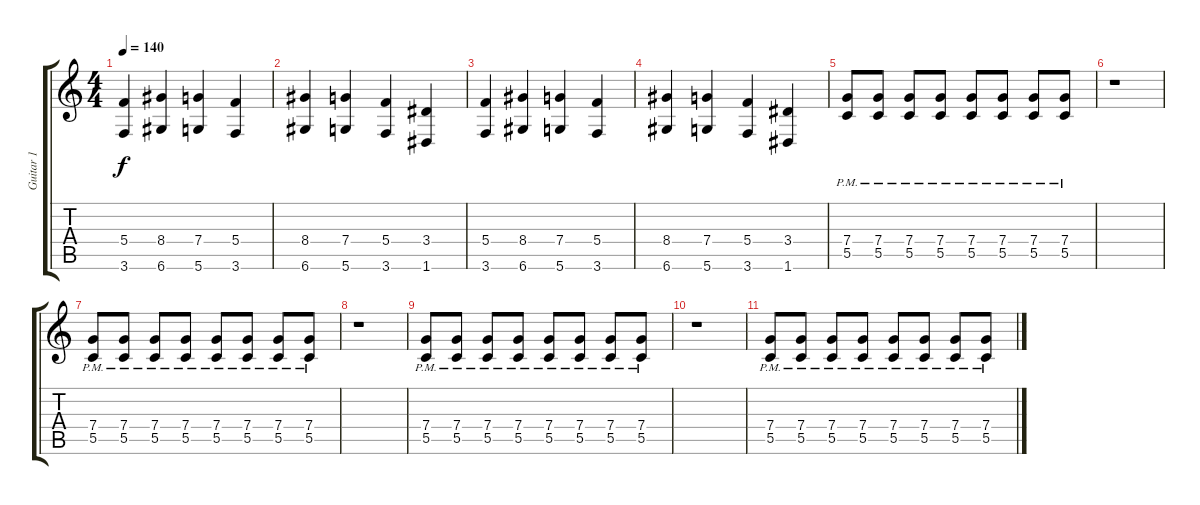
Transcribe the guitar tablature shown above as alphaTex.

\track ("Guitar 1" "Guitar 1") {instrument distortionguitar}
\staff {score tabs}
\tuning (D4 A3 F3 C3 G2 D2) {hide}
\ts (4 4)
\tempo 140
\clef g2
\ks c
(5.4 3.6).4{dy f} (8.4 6.6).4 (7.4 5.6).4 (5.4 3.6).4 |
(8.4 6.6).4 (7.4 5.6).4 (5.4 3.6).4 (3.4 1.6).4 |
(5.4 3.6).4 (8.4 6.6).4 (7.4 5.6).4 (5.4 3.6).4 |
(8.4 6.6).4 (7.4 5.6).4 (5.4 3.6).4 (3.4 1.6).4 |
(7.4{pm} 5.5{pm}).8 (7.4{pm} 5.5{pm}).8 (7.4{pm} 5.5{pm}).8 (7.4{pm} 5.5{pm}).8 (7.4{pm} 5.5{pm}).8 (7.4{pm} 5.5{pm}).8 (7.4{pm} 5.5{pm}).8 (7.4{pm} 5.5{pm}).8 |
r.1 |
(7.4{pm} 5.5{pm}).8 (7.4{pm} 5.5{pm}).8 (7.4{pm} 5.5{pm}).8 (7.4{pm} 5.5{pm}).8 (7.4{pm} 5.5{pm}).8 (7.4{pm} 5.5{pm}).8 (7.4{pm} 5.5{pm}).8 (7.4{pm} 5.5{pm}).8 |
r.1 |
(7.4{pm} 5.5{pm}).8 (7.4{pm} 5.5{pm}).8 (7.4{pm} 5.5{pm}).8 (7.4{pm} 5.5{pm}).8 (7.4{pm} 5.5{pm}).8 (7.4{pm} 5.5{pm}).8 (7.4{pm} 5.5{pm}).8 (7.4{pm} 5.5{pm}).8 |
r.1 |
(7.4{pm} 5.5{pm}).8 (7.4{pm} 5.5{pm}).8 (7.4{pm} 5.5{pm}).8 (7.4{pm} 5.5{pm}).8 (7.4{pm} 5.5{pm}).8 (7.4{pm} 5.5{pm}).8 (7.4{pm} 5.5{pm}).8 (7.4{pm} 5.5{pm}).8
